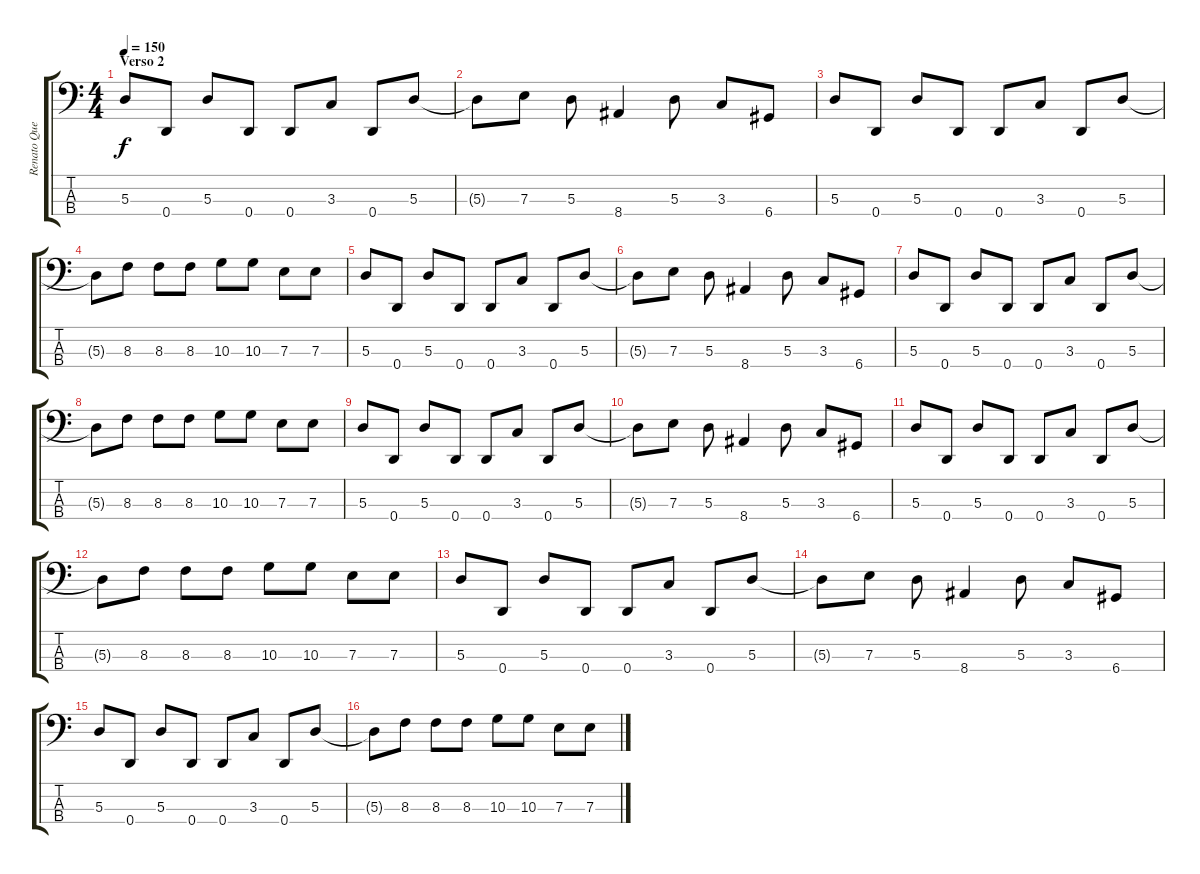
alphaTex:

\track ("Renato Queiroz [Baixo]" "Renato Que") {instrument electricbasspick}
\staff {score tabs}
\tuning (G2 D2 A1 D1) {hide}
\ts (4 4)
\section ("" "Verso 2")
\tempo 150
\clef f4
\ks c
5.3.8{dy f} 0.4.8 5.3.8 0.4.8 0.4.8 3.3.8 0.4.8 5.3.8 |
5.3{t}.8 7.3.8 5.3.8 8.4.4 5.3.8 3.3.8 6.4.8 |
5.3.8 0.4.8 5.3.8 0.4.8 0.4.8 3.3.8 0.4.8 5.3.8 |
5.3{t}.8 8.3.8 8.3.8 8.3.8 10.3.8 10.3.8 7.3.8 7.3.8 |
5.3.8 0.4.8 5.3.8 0.4.8 0.4.8 3.3.8 0.4.8 5.3.8 |
5.3{t}.8 7.3.8 5.3.8 8.4.4 5.3.8 3.3.8 6.4.8 |
5.3.8 0.4.8 5.3.8 0.4.8 0.4.8 3.3.8 0.4.8 5.3.8 |
5.3{t}.8 8.3.8 8.3.8 8.3.8 10.3.8 10.3.8 7.3.8 7.3.8 |
5.3.8 0.4.8 5.3.8 0.4.8 0.4.8 3.3.8 0.4.8 5.3.8 |
5.3{t}.8 7.3.8 5.3.8 8.4.4 5.3.8 3.3.8 6.4.8 |
5.3.8 0.4.8 5.3.8 0.4.8 0.4.8 3.3.8 0.4.8 5.3.8 |
5.3{t}.8 8.3.8 8.3.8 8.3.8 10.3.8 10.3.8 7.3.8 7.3.8 |
5.3.8 0.4.8 5.3.8 0.4.8 0.4.8 3.3.8 0.4.8 5.3.8 |
5.3{t}.8 7.3.8 5.3.8 8.4.4 5.3.8 3.3.8 6.4.8 |
5.3.8 0.4.8 5.3.8 0.4.8 0.4.8 3.3.8 0.4.8 5.3.8 |
5.3{t}.8 8.3.8 8.3.8 8.3.8 10.3.8 10.3.8 7.3.8 7.3.8
